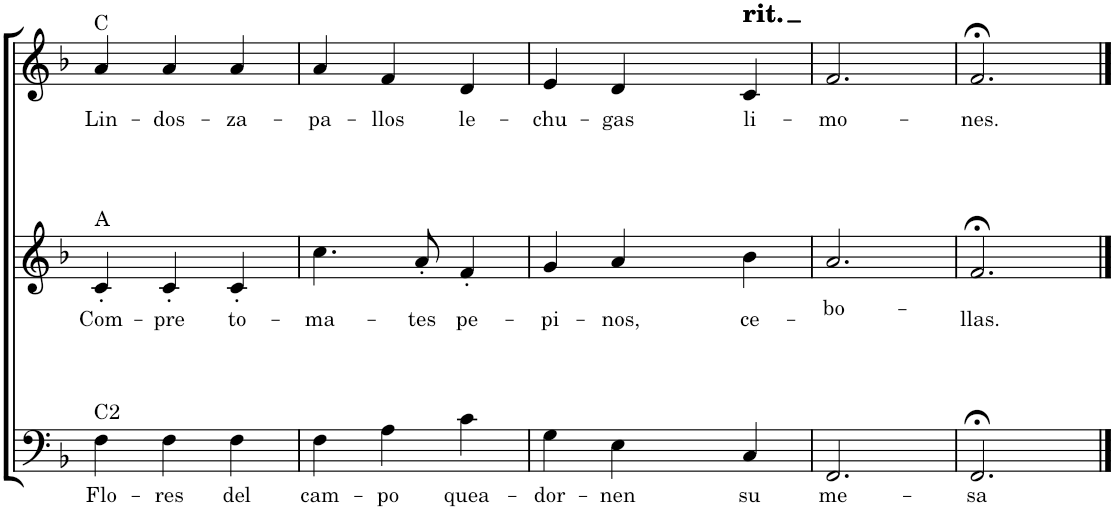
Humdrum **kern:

**kern	**text	**kern	**text	**kern	**text
*part3	*part3	*part2	*part2	*part1	*part1
*staff3	*staff3	*staff2	*staff2	*staff1	*staff1
*I"Tuba (sin especificar)	*	*I"Arpa	*	*I"Trompeta	*
*I'Tba	*	*	*	*I'Tpt	*
!!LO:PB:g=z
*clefF4	*	*clefG2	*	*clefG2	*
*	*	*	*	*Trd1c2	*
*k[b-]	*	*k[b-]	*	*k[b-]	*
*M3/4	*	*M3/4	*	*M3/4	*
=30	=30	=30	=30	=30	=30
!	!	!	!	!LO:TX:a:t=C	!
!	!	!LO:TX:a:t=A	!	!	!
!LO:TX:a:t=C2	!	!	!	!	!
!	!LO:LY:b	!	!LO:LY:b	!	!LO:LY:b
4F\	Flo-	4c'/	Com-	4a/	Lin-
!	!LO:LY:b	!	!LO:LY:b	!	!LO:LY:b
4F\	-res	4c'/	-pre	4a/	-dos-
!	!LO:LY:b	!	!LO:LY:b	!	!LO:LY:b
4F\	del	4c'/	to-	4a/	-za-
=31	=31	=31	=31	=31	=31
!	!LO:LY:b	!	!LO:LY:b	!	!LO:LY:b
4F\	cam-	4.cc\	-ma-	4a/	-pa-
!	!LO:LY:b	!	!	!	!LO:LY:b
4A\	-po	.	.	4f/	-llos
!	!	!	!LO:LY:b	!	!
.	.	8a'/	-tes	.	.
!	!LO:LY:b	!	!LO:LY:b	!	!LO:LY:b
4c\	quea-	4f'/	pe-	4d/	le-
=32	=32	=32	=32	=32	=32
!	!LO:LY:b	!	!LO:LY:b	!	!LO:LY:b
4G\	-dor-	4g/	-pi-	4e/	-chu-
!	!LO:LY:b	!	!LO:LY:b	!	!LO:LY:b
4E\	-nen	4a/	-nos,	4d/	-gas
!	!	!	!	!LO:TX:a:t=rit.	!
!	!	!	!	!LO:TX:a:t=rit.	!
!	!	!	!	!LO:TX:a:t=rit.	!
!	!LO:LY:b	!	!LO:LY:b	!	!LO:LY:b
4C/	su	4b-\	ce-	4c/	li-
=33	=33	=33	=33	=33	=33
!	!LO:LY:b	!	!LO:LY:b	!	!LO:LY:b
2.FF/	-me-	2.a/	-bo-	2.f/	mo-
=34	=34	=34	=34	=34	=34
!	!LO:LY:b	!	!LO:LY:b	!	!LO:LY:b
2.FF;</	-sa	2.f;</	-llas.	2.f;</	-nes.
==	==	==	==	==	==
*-	*-	*-	*-	*-	*-
